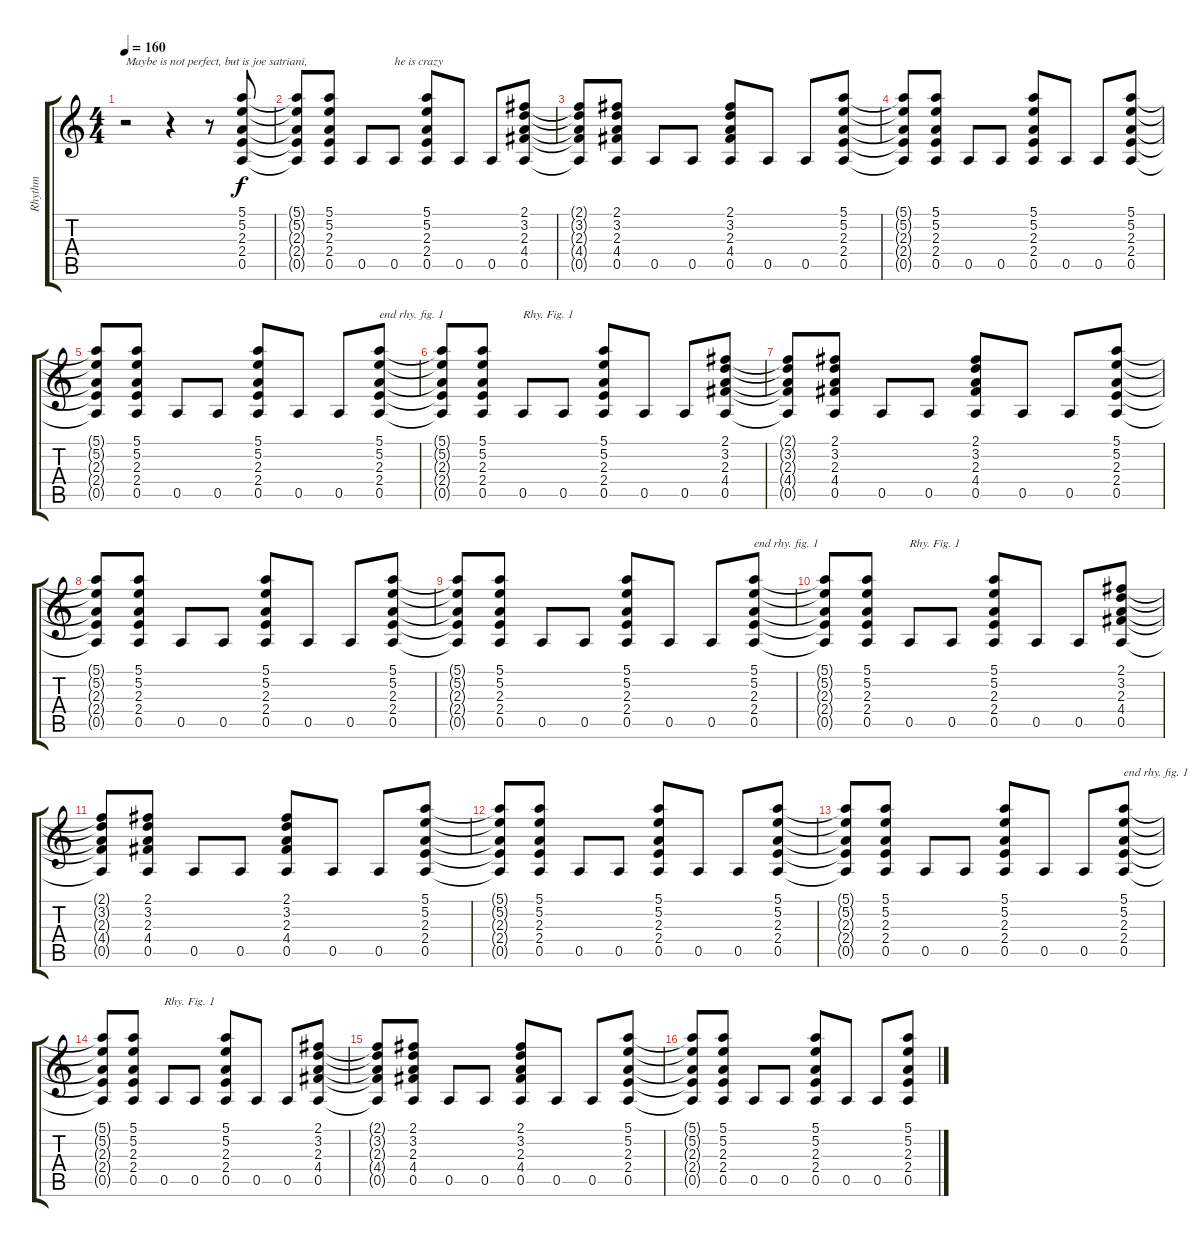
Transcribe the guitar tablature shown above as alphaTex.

\track ("Rhythm" "Rhythm") {instrument overdrivenguitar}
\staff {score tabs}
\tuning (E4 B3 G3 D3 A2 E2) {hide}
\ts (4 4)
\tempo 160
\clef g2
\ks c
r.2{txt "Maybe is not perfect, but is joe satriani," dy f instrument overdrivenguitar} r.4 r.8 (5.1 5.2 2.3 2.4 0.5).8 |
(5.1{t} 5.2{t} 2.3{t} 2.4{t} 0.5{t}).8 (5.1 5.2 2.3 2.4 0.5).8 0.5.8 0.5.8{txt "he is crazy"} (5.1 5.2 2.3 2.4 0.5).8 0.5.8 0.5.8 (2.1 3.2 2.3 4.4 0.5).8 |
(2.1{t} 3.2{t} 2.3{t} 4.4{t} 0.5{t}).8 (2.1 3.2 2.3 4.4 0.5).8 0.5.8 0.5.8 (2.1 3.2 2.3 4.4 0.5).8 0.5.8 0.5.8 (5.1 5.2 2.3 2.4 0.5).8 |
(5.1{t} 5.2{t} 2.3{t} 2.4{t} 0.5{t}).8 (5.1 5.2 2.3 2.4 0.5).8 0.5.8 0.5.8 (5.1 5.2 2.3 2.4 0.5).8 0.5.8 0.5.8 (5.1 5.2 2.3 2.4 0.5).8 |
(5.1{t} 5.2{t} 2.3{t} 2.4{t} 0.5{t}).8 (5.1 5.2 2.3 2.4 0.5).8 0.5.8 0.5.8 (5.1 5.2 2.3 2.4 0.5).8 0.5.8 0.5.8 (5.1 5.2 2.3 2.4 0.5).8{txt "end rhy. fig. 1"} |
(5.1{t} 5.2{t} 2.3{t} 2.4{t} 0.5{t}).8 (5.1 5.2 2.3 2.4 0.5).8 0.5.8{txt "Rhy. Fig. 1"} 0.5.8 (5.1 5.2 2.3 2.4 0.5).8 0.5.8 0.5.8 (2.1 3.2 2.3 4.4 0.5).8 |
(2.1{t} 3.2{t} 2.3{t} 4.4{t} 0.5{t}).8 (2.1 3.2 2.3 4.4 0.5).8 0.5.8 0.5.8 (2.1 3.2 2.3 4.4 0.5).8 0.5.8 0.5.8 (5.1 5.2 2.3 2.4 0.5).8 |
(5.1{t} 5.2{t} 2.3{t} 2.4{t} 0.5{t}).8 (5.1 5.2 2.3 2.4 0.5).8 0.5.8 0.5.8 (5.1 5.2 2.3 2.4 0.5).8 0.5.8 0.5.8 (5.1 5.2 2.3 2.4 0.5).8 |
(5.1{t} 5.2{t} 2.3{t} 2.4{t} 0.5{t}).8 (5.1 5.2 2.3 2.4 0.5).8 0.5.8 0.5.8 (5.1 5.2 2.3 2.4 0.5).8 0.5.8 0.5.8 (5.1 5.2 2.3 2.4 0.5).8{txt "end rhy. fig. 1"} |
(5.1{t} 5.2{t} 2.3{t} 2.4{t} 0.5{t}).8 (5.1 5.2 2.3 2.4 0.5).8 0.5.8{txt "Rhy. Fig. 1"} 0.5.8 (5.1 5.2 2.3 2.4 0.5).8 0.5.8 0.5.8 (2.1 3.2 2.3 4.4 0.5).8 |
(2.1{t} 3.2{t} 2.3{t} 4.4{t} 0.5{t}).8 (2.1 3.2 2.3 4.4 0.5).8 0.5.8 0.5.8 (2.1 3.2 2.3 4.4 0.5).8 0.5.8 0.5.8 (5.1 5.2 2.3 2.4 0.5).8 |
(5.1{t} 5.2{t} 2.3{t} 2.4{t} 0.5{t}).8 (5.1 5.2 2.3 2.4 0.5).8 0.5.8 0.5.8 (5.1 5.2 2.3 2.4 0.5).8 0.5.8 0.5.8 (5.1 5.2 2.3 2.4 0.5).8 |
(5.1{t} 5.2{t} 2.3{t} 2.4{t} 0.5{t}).8 (5.1 5.2 2.3 2.4 0.5).8 0.5.8 0.5.8 (5.1 5.2 2.3 2.4 0.5).8 0.5.8 0.5.8 (5.1 5.2 2.3 2.4 0.5).8{txt "end rhy. fig. 1"} |
(5.1{t} 5.2{t} 2.3{t} 2.4{t} 0.5{t}).8 (5.1 5.2 2.3 2.4 0.5).8 0.5.8{txt "Rhy. Fig. 1"} 0.5.8 (5.1 5.2 2.3 2.4 0.5).8 0.5.8 0.5.8 (2.1 3.2 2.3 4.4 0.5).8 |
(2.1{t} 3.2{t} 2.3{t} 4.4{t} 0.5{t}).8 (2.1 3.2 2.3 4.4 0.5).8 0.5.8 0.5.8 (2.1 3.2 2.3 4.4 0.5).8 0.5.8 0.5.8 (5.1 5.2 2.3 2.4 0.5).8 |
(5.1{t} 5.2{t} 2.3{t} 2.4{t} 0.5{t}).8 (5.1 5.2 2.3 2.4 0.5).8 0.5.8 0.5.8 (5.1 5.2 2.3 2.4 0.5).8 0.5.8 0.5.8 (5.1 5.2 2.3 2.4 0.5).8
